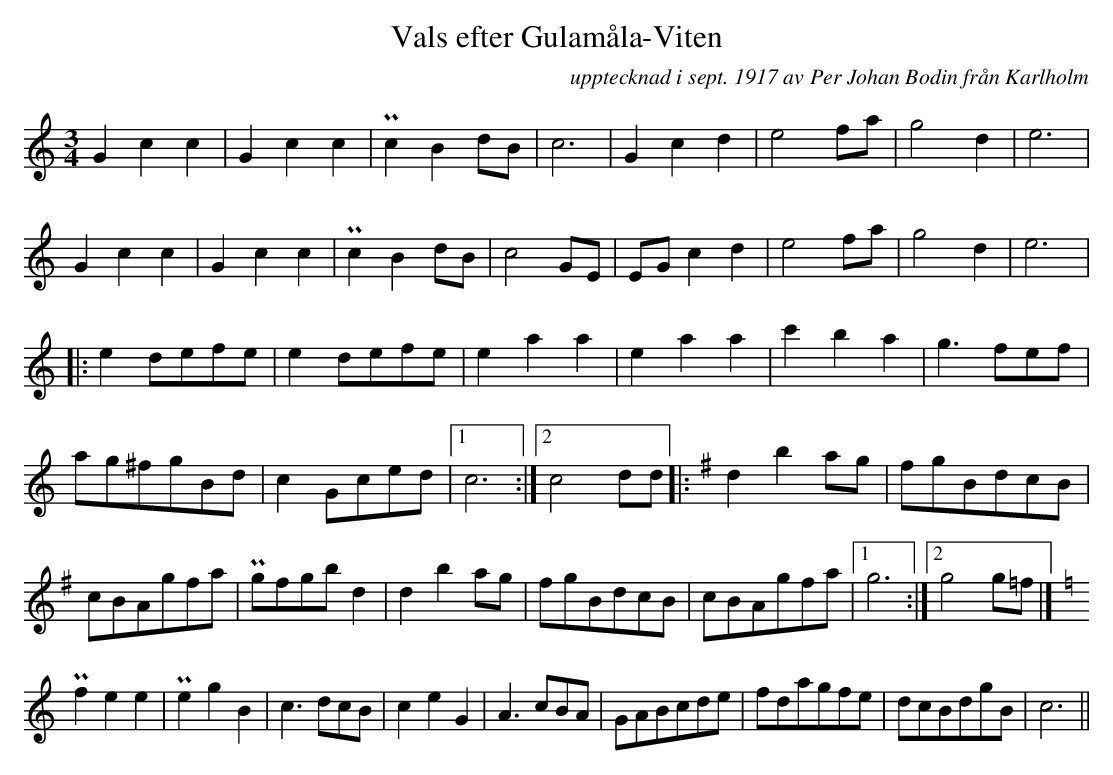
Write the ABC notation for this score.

X:1
T:Vals efter Gulamåla-Viten
O:upptecknad i sept. 1917 av Per Johan Bodin från Karlholm
L:1/8
M:3/4
K:C
G2 c2 c2 | G2 c2 c2 | Pc2 B2 dB | c6 | G2 c2 d2 | e4 fa | g4 d2 | e6 |
G2 c2 c2 | G2 c2 c2 | Pc2 B2 dB | c4 GE | EG c2 d2 | e4 fa | g4 d2 | e6 |:
e2 defe | e2 defe | e2 a2 a2 | e2 a2 a2 | c'2 b2 a2 | g3 fef |
ag^fgBd | c2 Gced |1 c6 :|2 c4 dd [K:G] |: d2 b2 ag | fgBdcB |
cBAgfa | Pgfgb d2 | d2 b2 ag | fgBdcB | cBAgfa |1 g6 :|2 g4 g=f |] [K:C]
Pf2 e2 e2 | Pe2 g2 B2 | c3 dcB | c2 e2 G2 | A3 cBA | GABcde | fdagfe | dcBdgB | c6 ||
